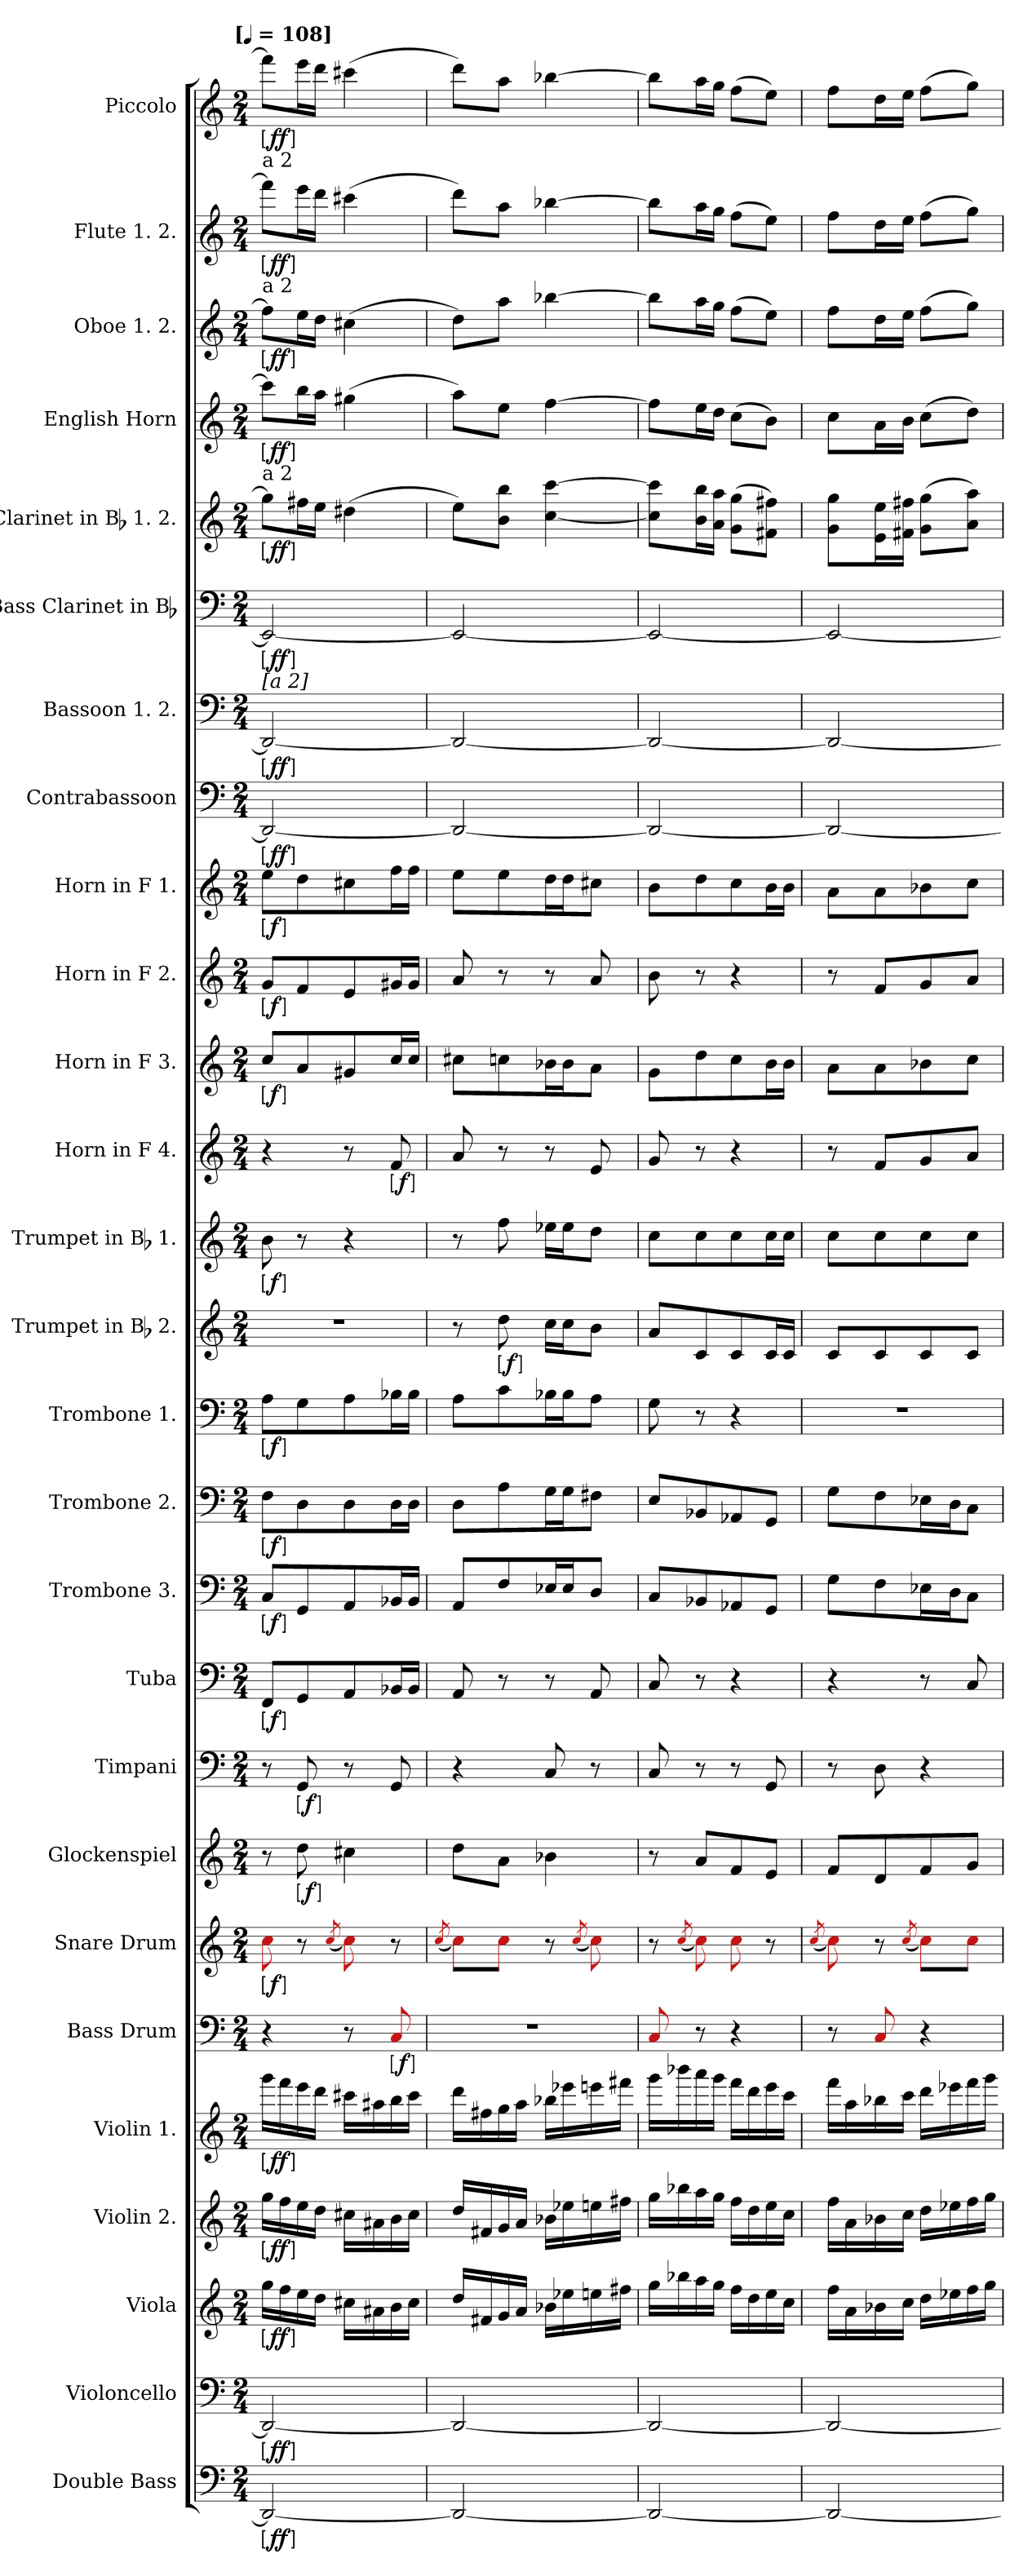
**kern	**dynam	**kern	**dynam	**kern	**dynam	**kern	**dynam	**kern	**dynam	**kern	**dynam	**kern	**dynam	**kern	**dynam	**kern	**dynam	**kern	**dynam	**kern	**dynam	**kern	**dynam	**kern	**dynam	**kern	**dynam	**kern	**dynam	**kern	**dynam	**kern	**dynam	**kern	**dynam	**kern	**dynam	**kern	**dynam	**kern	**dynam	**kern	**dynam	**kern	**dynam	**kern	**dynam	**kern	**dynam	**kern	**dynam	**kern	**dynam
*part27	*part27	*part26	*part26	*part25	*part25	*part24	*part24	*part23	*part23	*part22	*part22	*part21	*part21	*part20	*part20	*part19	*part19	*part18	*part18	*part17	*part17	*part16	*part16	*part15	*part15	*part14	*part14	*part13	*part13	*part12	*part12	*part11	*part11	*part10	*part10	*part9	*part9	*part8	*part8	*part7	*part7	*part6	*part6	*part5	*part5	*part4	*part4	*part3	*part3	*part2	*part2	*part1	*part1
*staff27	*staff27	*staff26	*staff26	*staff25	*staff25	*staff24	*staff24	*staff23	*staff23	*staff22	*staff22	*staff21	*staff21	*staff20	*staff20	*staff19	*staff19	*staff18	*staff18	*staff17	*staff17	*staff16	*staff16	*staff15	*staff15	*staff14	*staff14	*staff13	*staff13	*staff12	*staff12	*staff11	*staff11	*staff10	*staff10	*staff9	*staff9	*staff8	*staff8	*staff7	*staff7	*staff6	*staff6	*staff5	*staff5	*staff4	*staff4	*staff3	*staff3	*staff2	*staff2	*staff1	*staff1
*I"Double Bass	*	*I"Violoncello	*	*I"Viola	*	*I"Violin 2.	*	*I"Violin 1.	*	*I"Bass Drum	*	*I"Snare Drum	*	*I"Glockenspiel	*	*I"Timpani	*	*I"Tuba	*	*I"Trombone 3.	*	*I"Trombone 2.	*	*I"Trombone 1.	*	*I"Trumpet in Bb 2.	*	*I"Trumpet in Bb 1.	*	*I"Horn in F 4.	*	*I"Horn in F 3.	*	*I"Horn in F 2.	*	*I"Horn in F 1.	*	*I"Contrabassoon	*	*I"Bassoon 1. 2.	*	*I"Bass Clarinet in Bb	*	*I"Clarinet in Bb 1. 2.	*	*I"English Horn	*	*I"Oboe 1. 2.	*	*I"Flute 1. 2.	*	*I"Piccolo	*
*I'Db.	*	*I'Vc.	*	*I'Vla.	*	*	*	*	*	*I'B.D.	*	*I'S.D.	*	*I'Glock.	*	*I'Timp.	*	*I'Tba.	*	*I'Tbn.	*	*I'Tbn.	*	*I'Tbn.	*	*I'Tpt.	*	*I'Tpt.	*	*I'Hn.	*	*I'Hn.	*	*I'Hn.	*	*I'Hn.	*	*I'Cbsn.	*	*I'Bsn.	*	*I'B. Cl.	*	*I'Cl.	*	*	*	*I'Ob.	*	*I'Fl.	*	*I'Picc.	*
*clefF4	*	*clefF4	*	*clefG2	*	*clefG2	*	*clefG2	*	*clefF4	*	*clefG2	*	*clefG2	*	*clefF4	*	*clefF4	*	*clefF4	*	*clefF4	*	*clefF4	*	*clefG2	*	*clefG2	*	*clefG2	*	*clefG2	*	*clefG2	*	*clefG2	*	*clefF4	*	*clefF4	*	*clefF4	*	*clefG2	*	*clefG2	*	*clefG2	*	*clefG2	*	*clefG2	*
*ITrd7c12	*	*	*	*	*	*	*	*	*	*	*	*	*	*ITrd-14c-24	*	*	*	*	*	*	*	*	*	*	*	*ITrd1c2	*	*ITrd1c2	*	*ITrd4c7	*	*ITrd4c7	*	*ITrd4c7	*	*ITrd4c7	*	*ITrd7c12	*	*	*	*ITrd1c2	*	*ITrd1c2	*	*ITrd4c7	*	*	*	*	*	*ITrd-7c-12	*
*k[]	*	*k[]	*	*k[]	*	*k[]	*	*k[]	*	*k[]	*	*k[]	*	*k[]	*	*k[]	*	*k[]	*	*k[]	*	*k[]	*	*k[]	*	*k[b-e-]	*	*k[b-e-]	*	*k[b-]	*	*k[b-]	*	*k[b-]	*	*k[b-]	*	*k[]	*	*k[]	*	*k[b-e-]	*	*k[b-e-]	*	*k[b-]	*	*k[]	*	*k[]	*	*k[]	*
!!LO:TX:omd:t=[[quarter] = 108]
*M2/4	*	*M2/4	*	*M2/4	*	*M2/4	*	*M2/4	*	*M2/4	*	*M2/4	*	*M2/4	*	*M2/4	*	*M2/4	*	*M2/4	*	*M2/4	*	*M2/4	*	*M2/4	*	*M2/4	*	*M2/4	*	*M2/4	*	*M2/4	*	*M2/4	*	*M2/4	*	*M2/4	*	*M2/4	*	*M2/4	*	*M2/4	*	*M2/4	*	*M2/4	*	*M2/4	*
*MM108	*	*MM108	*	*MM108	*	*MM108	*	*MM108	*	*MM108	*	*MM108	*	*MM108	*	*MM108	*	*MM108	*	*MM108	*	*MM108	*	*MM108	*	*MM108	*	*MM108	*	*MM108	*	*MM108	*	*MM108	*	*MM108	*	*MM108	*	*MM108	*	*MM108	*	*MM108	*	*MM108	*	*MM108	*	*MM108	*	*MM108	*
=1	=1	=1	=1	=1	=1	=1	=1	=1	=1	=1	=1	=1	=1	=1	=1	=1	=1	=1	=1	=1	=1	=1	=1	=1	=1	=1	=1	=1	=1	=1	=1	=1	=1	=1	=1	=1	=1	=1	=1	=1	=1	=1	=1	=1	=1	=1	=1	=1	=1	=1	=1	=1	=1
!	!	!	!	!	!	!	!	!	!	!	!	!	!	!	!	!	!	!	!	!	!	!	!	!	!	!	!	!	!	!	!	!	!	!	!	!	!	!	!	!	!	!	!	!	!	!	!	!	!	!LO:TX:a:t=a 2	!	!	!
!	!	!	!	!	!	!	!	!	!	!	!	!	!	!	!	!	!	!	!	!	!	!	!	!	!	!	!	!	!	!	!	!	!	!	!	!	!	!	!	!	!	!	!	!	!	!	!	!LO:TX:a:t=a 2	!	!	!	!	!
!	!	!	!	!	!	!	!	!	!	!	!	!	!	!	!	!	!	!	!	!	!	!	!	!	!	!	!	!	!	!	!	!	!	!	!	!	!	!	!	!	!	!	!	!LO:TX:a:t=a 2	!	!	!	!	!	!	!	!	!
!	!	!	!	!	!	!	!	!	!	!	!	!	!	!	!	!	!	!	!	!	!	!	!	!	!	!	!	!	!	!	!	!	!	!	!	!	!	!	!	!LO:TX:a:t=[a 2]	!	!	!	!	!	!	!	!	!	!	!	!	!
!	!LO:DY:ed=brack	!	!LO:DY:ed=brack	!	!LO:DY:ed=brack	!	!LO:DY:ed=brack	!	!LO:DY:ed=brack	!	!	!	!LO:DY:ed=brack	!	!	!	!	!	!LO:DY:ed=brack	!	!LO:DY:ed=brack	!	!LO:DY:ed=brack	!	!LO:DY:ed=brack	!	!	!	!LO:DY:ed=brack	!	!	!	!LO:DY:ed=brack	!	!LO:DY:ed=brack	!	!LO:DY:ed=brack	!	!LO:DY:ed=brack	!	!LO:DY:ed=brack	!	!LO:DY:ed=brack	!	!LO:DY:ed=brack	!	!LO:DY:ed=brack	!	!LO:DY:ed=brack	!	!LO:DY:ed=brack	!	!LO:DY:ed=brack
2DDD_	ff	2DD_	ff	16ggLL	ff	16ggLL	ff	16gggLL	ff	4r	.	8Rcc\	f	8r	.	8r	.	8FFL	f	8CL	f	8FL	f	8AL	f	2r	.	8a	f	4r	.	8fL	f	8cL	f	8aL	f	2DDD_	ff	2DD_	ff	2DD_	ff	8ffL]	ff	8ffL]	ff	8ffL]	ff	8fffL]	ff	8ffffL]	ff
.	.	.	.	16ff	.	16ff	.	16fff	.	.	.	.	.	.	.	.	.	.	.	.	.	.	.	.	.	.	.	.	.	.	.	.	.	.	.	.	.	.	.	.	.	.	.	.	.	.	.	.	.	.	.	.	.
!	!	!	!	!	!	!	!	!	!	!	!	!	!	!	!LO:DY:ed=brack	!	!LO:DY:ed=brack	!	!	!	!	!	!	!	!	!	!	!	!	!	!	!	!	!	!	!	!	!	!	!	!	!	!	!	!	!	!	!	!	!	!	!	!
.	.	.	.	16ee	.	16ee	.	16eee	.	.	.	8r	.	8dddd	f	8GG	f	8GG	.	8GG	.	8D	.	8G	.	.	.	8r	.	.	.	8d	.	8B-	.	8g	.	.	.	.	.	.	.	16eenL	.	16eeL	.	16eeL	.	16eeeL	.	16eeeeL	.
.	.	.	.	16ddJJ	.	16ddJJ	.	16dddJJ	.	.	.	.	.	.	.	.	.	.	.	.	.	.	.	.	.	.	.	.	.	.	.	.	.	.	.	.	.	.	.	.	.	.	.	16ddJJ	.	16ddJJ	.	16ddJJ	.	16dddJJ	.	16ddddJJ	.
.	.	.	.	.	.	.	.	.	.	.	.	(8qRcc/	.	.	.	.	.	.	.	.	.	.	.	.	.	.	.	.	.	.	.	.	.	.	.	.	.	.	.	.	.	.	.	.	.	.	.	.	.	.	.	.	.
.	.	.	.	16cc#XLL	.	16cc#XLL	.	16ccc#XLL	.	8r	.	8Rcc\)	.	4cccc#X	.	8r	.	8AA	.	8AA	.	8D	.	8A	.	.	.	4r	.	8r	.	8c#X	.	8A	.	8f#X	.	.	.	.	.	.	.	(4cc#X	.	(4cc#X	.	(4cc#X	.	(4ccc#X	.	(4cccc#X	.
.	.	.	.	16a#X	.	16a#X	.	16aa#X	.	.	.	.	.	.	.	.	.	.	.	.	.	.	.	.	.	.	.	.	.	.	.	.	.	.	.	.	.	.	.	.	.	.	.	.	.	.	.	.	.	.	.	.	.
!	!	!	!	!	!	!	!	!	!	!	!LO:DY:ed=brack	!	!	!	!	!	!	!	!	!	!	!	!	!	!	!	!	!	!	!	!LO:DY:ed=brack	!	!	!	!	!	!	!	!	!	!	!	!	!	!	!	!	!	!	!	!	!	!
.	.	.	.	16b	.	16b	.	16bb	.	8Ra/	f	8r	.	.	.	8GG	.	16BB-XL	.	16BB-XL	.	16DL	.	16B-XL	.	.	.	.	.	8B-	f	16fL	.	16c#XL	.	16b-L	.	.	.	.	.	.	.	.	.	.	.	.	.	.	.	.	.
.	.	.	.	16cc#JJ	.	16cc#JJ	.	16ccc#JJ	.	.	.	.	.	.	.	.	.	16BB-JJ	.	16BB-JJ	.	16DJJ	.	16B-JJ	.	.	.	.	.	.	.	16fJJ	.	16c#JJ	.	16b-JJ	.	.	.	.	.	.	.	.	.	.	.	.	.	.	.	.	.
=2	=2	=2	=2	=2	=2	=2	=2	=2	=2	=2	=2	=2	=2	=2	=2	=2	=2	=2	=2	=2	=2	=2	=2	=2	=2	=2	=2	=2	=2	=2	=2	=2	=2	=2	=2	=2	=2	=2	=2	=2	=2	=2	=2	=2	=2	=2	=2	=2	=2	=2	=2	=2	=2
.	.	.	.	.	.	.	.	.	.	.	.	(8qRcc/	.	.	.	.	.	.	.	.	.	.	.	.	.	.	.	.	.	.	.	.	.	.	.	.	.	.	.	.	.	.	.	.	.	.	.	.	.	.	.	.	.
2DDD_	.	2DD_	.	16ddLL	.	16ddLL	.	16dddLL	.	2r	.	8Rcc\L)	.	8ddddL	.	4r	.	8AA	.	8AAL	.	8DL	.	8AL	.	8r	.	8r	.	8d	.	8f#XL	.	8d	.	8aL	.	2DDD_	.	2DD_	.	2DD_	.	8ddL)	.	8ddL)	.	8ddL)	.	8dddL)	.	8ddddL)	.
.	.	.	.	16f#X	.	16f#X	.	16ff#X	.	.	.	.	.	.	.	.	.	.	.	.	.	.	.	.	.	.	.	.	.	.	.	.	.	.	.	.	.	.	.	.	.	.	.	.	.	.	.	.	.	.	.	.	.
!	!	!	!	!	!	!	!	!	!	!	!	!	!	!	!	!	!	!	!	!	!	!	!	!	!	!	!LO:DY:ed=brack	!	!	!	!	!	!	!	!	!	!	!	!	!	!	!	!	!	!	!	!	!	!	!	!	!	!
.	.	.	.	16g	.	16g	.	16gg	.	.	.	8Rcc\J	.	8aaaJ	.	.	.	8r	.	8F	.	8A	.	8c	.	8cc	f	8ee-	.	8r	.	8fn	.	8r	.	8a	.	.	.	.	.	.	.	8a 8aaJ	.	8aJ	.	8aaJ	.	8aaJ	.	8aaaJ	.
.	.	.	.	16aJJ	.	16aJJ	.	16aaJJ	.	.	.	.	.	.	.	.	.	.	.	.	.	.	.	.	.	.	.	.	.	.	.	.	.	.	.	.	.	.	.	.	.	.	.	.	.	.	.	.	.	.	.	.	.
.	.	.	.	16b-XLL	.	16b-XLL	.	16bb-XLL	.	.	.	8r	.	4bbb-X	.	8C	.	8r	.	16E-XL	.	16GL	.	16B-XL	.	16b-LL	.	16dd-XLL	.	8r	.	16e-XL	.	8r	.	16gL	.	.	.	.	.	.	.	[4b- [4bb-	.	[4b-	.	[4bb-X	.	[4bb-X	.	[4bbb-X	.
.	.	.	.	16ee-X	.	16ee-X	.	16eee-X	.	.	.	.	.	.	.	.	.	.	.	16E-J	.	16GJ	.	16B-J	.	16b-J	.	16dd-J	.	.	.	16e-J	.	.	.	16gJ	.	.	.	.	.	.	.	.	.	.	.	.	.	.	.	.	.
.	.	.	.	.	.	.	.	.	.	.	.	(8qRcc/	.	.	.	.	.	.	.	.	.	.	.	.	.	.	.	.	.	.	.	.	.	.	.	.	.	.	.	.	.	.	.	.	.	.	.	.	.	.	.	.	.
.	.	.	.	16een	.	16een	.	16eeen	.	.	.	8Rcc\)	.	.	.	8r	.	8AA	.	8DJ	.	8F#XJ	.	8AJ	.	8aJ	.	8ccJ	.	8A	.	8dJ	.	8d	.	8f#XJ	.	.	.	.	.	.	.	.	.	.	.	.	.	.	.	.	.
.	.	.	.	16ff#XJJ	.	16ff#XJJ	.	16fff#XJJ	.	.	.	.	.	.	.	.	.	.	.	.	.	.	.	.	.	.	.	.	.	.	.	.	.	.	.	.	.	.	.	.	.	.	.	.	.	.	.	.	.	.	.	.	.
=3	=3	=3	=3	=3	=3	=3	=3	=3	=3	=3	=3	=3	=3	=3	=3	=3	=3	=3	=3	=3	=3	=3	=3	=3	=3	=3	=3	=3	=3	=3	=3	=3	=3	=3	=3	=3	=3	=3	=3	=3	=3	=3	=3	=3	=3	=3	=3	=3	=3	=3	=3	=3	=3
2DDD_	.	2DD_	.	16ggLL	.	16ggLL	.	16gggLL	.	8Ra/	.	8r	.	8r	.	8C	.	8C	.	8CL	.	8EL	.	8G	.	8gL	.	8b-L	.	8c	.	8cL	.	8e	.	8eL	.	2DDD_	.	2DD_	.	2DD_	.	8b-] 8bb-]L	.	8b-L]	.	8bb-L]	.	8bb-L]	.	8bbb-L]	.
.	.	.	.	16bb-X	.	16bb-X	.	16bbb-X	.	.	.	.	.	.	.	.	.	.	.	.	.	.	.	.	.	.	.	.	.	.	.	.	.	.	.	.	.	.	.	.	.	.	.	.	.	.	.	.	.	.	.	.	.
.	.	.	.	.	.	.	.	.	.	.	.	(8qRcc/	.	.	.	.	.	.	.	.	.	.	.	.	.	.	.	.	.	.	.	.	.	.	.	.	.	.	.	.	.	.	.	.	.	.	.	.	.	.	.	.	.
.	.	.	.	16aa	.	16aa	.	16aaa	.	8r	.	8Rcc\)	.	8aaaL	.	8r	.	8r	.	8BB-X	.	8BB-X	.	8r	.	8B-	.	8b-	.	8r	.	8g	.	8r	.	8g	.	.	.	.	.	.	.	16a 16aaL	.	16aL	.	16aaL	.	16aaL	.	16aaaL	.
.	.	.	.	16ggJJ	.	16ggJJ	.	16gggJJ	.	.	.	.	.	.	.	.	.	.	.	.	.	.	.	.	.	.	.	.	.	.	.	.	.	.	.	.	.	.	.	.	.	.	.	16g 16ggJJ	.	16gJJ	.	16ggJJ	.	16ggJJ	.	16gggJJ	.
.	.	.	.	16ffLL	.	16ffLL	.	16fffLL	.	4r	.	8Rcc\	.	8fff	.	8r	.	4r	.	8AA-X	.	8AA-X	.	4r	.	8B-	.	8b-	.	4r	.	8f	.	4r	.	8f	.	.	.	.	.	.	.	(8f 8ffL	.	(8fL	.	(8ffL	.	(8ffL	.	(8fffL	.
.	.	.	.	16dd	.	16dd	.	16ddd	.	.	.	.	.	.	.	.	.	.	.	.	.	.	.	.	.	.	.	.	.	.	.	.	.	.	.	.	.	.	.	.	.	.	.	.	.	.	.	.	.	.	.	.	.
.	.	.	.	16ee	.	16ee	.	16eee	.	.	.	8r	.	8eeeJ	.	8GG	.	.	.	8GGJ	.	8GGJ	.	.	.	16B-L	.	16b-L	.	.	.	16eL	.	.	.	16eL	.	.	.	.	.	.	.	8en 8eenJ)	.	8eJ)	.	8eeJ)	.	8eeJ)	.	8eeeJ)	.
.	.	.	.	16ccJJ	.	16ccJJ	.	16cccJJ	.	.	.	.	.	.	.	.	.	.	.	.	.	.	.	.	.	16B-JJ	.	16b-JJ	.	.	.	16eJJ	.	.	.	16eJJ	.	.	.	.	.	.	.	.	.	.	.	.	.	.	.	.	.
=4	=4	=4	=4	=4	=4	=4	=4	=4	=4	=4	=4	=4	=4	=4	=4	=4	=4	=4	=4	=4	=4	=4	=4	=4	=4	=4	=4	=4	=4	=4	=4	=4	=4	=4	=4	=4	=4	=4	=4	=4	=4	=4	=4	=4	=4	=4	=4	=4	=4	=4	=4	=4	=4
.	.	.	.	.	.	.	.	.	.	.	.	(8qRcc/	.	.	.	.	.	.	.	.	.	.	.	.	.	.	.	.	.	.	.	.	.	.	.	.	.	.	.	.	.	.	.	.	.	.	.	.	.	.	.	.	.
2DDD_	.	2DD_	.	16ffLL	.	16ffLL	.	16fffLL	.	8r	.	8Rcc\)	.	8fffL	.	8r	.	4r	.	8GL	.	8GL	.	2r	.	8B-L	.	8b-L	.	8r	.	8dL	.	8r	.	8dL	.	2DDD_	.	2DD_	.	2DD_	.	8f 8ffL	.	8fL	.	8ffL	.	8ffL	.	8fffL	.
.	.	.	.	16a	.	16a	.	16aa	.	.	.	.	.	.	.	.	.	.	.	.	.	.	.	.	.	.	.	.	.	.	.	.	.	.	.	.	.	.	.	.	.	.	.	.	.	.	.	.	.	.	.	.	.
.	.	.	.	16b-X	.	16b-X	.	16bb-X	.	8Ra/	.	8r	.	8ddd	.	8D	.	.	.	8F	.	8F	.	.	.	8B-	.	8b-	.	8B-L	.	8d	.	8B-L	.	8d	.	.	.	.	.	.	.	16d 16ddL	.	16dL	.	16ddL	.	16ddL	.	16dddL	.
.	.	.	.	16ccJJ	.	16ccJJ	.	16cccJJ	.	.	.	.	.	.	.	.	.	.	.	.	.	.	.	.	.	.	.	.	.	.	.	.	.	.	.	.	.	.	.	.	.	.	.	16en 16eenJJ	.	16eJJ	.	16eeJJ	.	16eeJJ	.	16eeeJJ	.
.	.	.	.	.	.	.	.	.	.	.	.	(8qRcc/	.	.	.	.	.	.	.	.	.	.	.	.	.	.	.	.	.	.	.	.	.	.	.	.	.	.	.	.	.	.	.	.	.	.	.	.	.	.	.	.	.
.	.	.	.	16ddLL	.	16ddLL	.	16dddLL	.	4r	.	8Rcc\L)	.	8fff	.	4r	.	8r	.	16E-XL	.	16E-XL	.	.	.	8B-	.	8b-	.	8c	.	8e-X	.	8c	.	8e-X	.	.	.	.	.	.	.	(8f 8ffL	.	(8fL	.	(8ffL	.	(8ffL	.	(8fffL	.
.	.	.	.	16ee-X	.	16ee-X	.	16eee-X	.	.	.	.	.	.	.	.	.	.	.	16DJ	.	16DJ	.	.	.	.	.	.	.	.	.	.	.	.	.	.	.	.	.	.	.	.	.	.	.	.	.	.	.	.	.	.	.
.	.	.	.	16ff	.	16ff	.	16fff	.	.	.	8Rcc\J	.	8gggJ	.	.	.	8C	.	8CJ	.	8CJ	.	.	.	8B-J	.	8b-J	.	8dJ	.	8fJ	.	8dJ	.	8fJ	.	.	.	.	.	.	.	8g 8ggJ)	.	8gJ)	.	8ggJ)	.	8ggJ)	.	8gggJ)	.
.	.	.	.	16ggJJ	.	16ggJJ	.	16gggJJ	.	.	.	.	.	.	.	.	.	.	.	.	.	.	.	.	.	.	.	.	.	.	.	.	.	.	.	.	.	.	.	.	.	.	.	.	.	.	.	.	.	.	.	.	.
=	=	=	=	=	=	=	=	=	=	=	=	=	=	=	=	=	=	=	=	=	=	=	=	=	=	=	=	=	=	=	=	=	=	=	=	=	=	=	=	=	=	=	=	=	=	=	=	=	=	=	=	=	=
*-	*-	*-	*-	*-	*-	*-	*-	*-	*-	*-	*-	*-	*-	*-	*-	*-	*-	*-	*-	*-	*-	*-	*-	*-	*-	*-	*-	*-	*-	*-	*-	*-	*-	*-	*-	*-	*-	*-	*-	*-	*-	*-	*-	*-	*-	*-	*-	*-	*-	*-	*-	*-	*-
